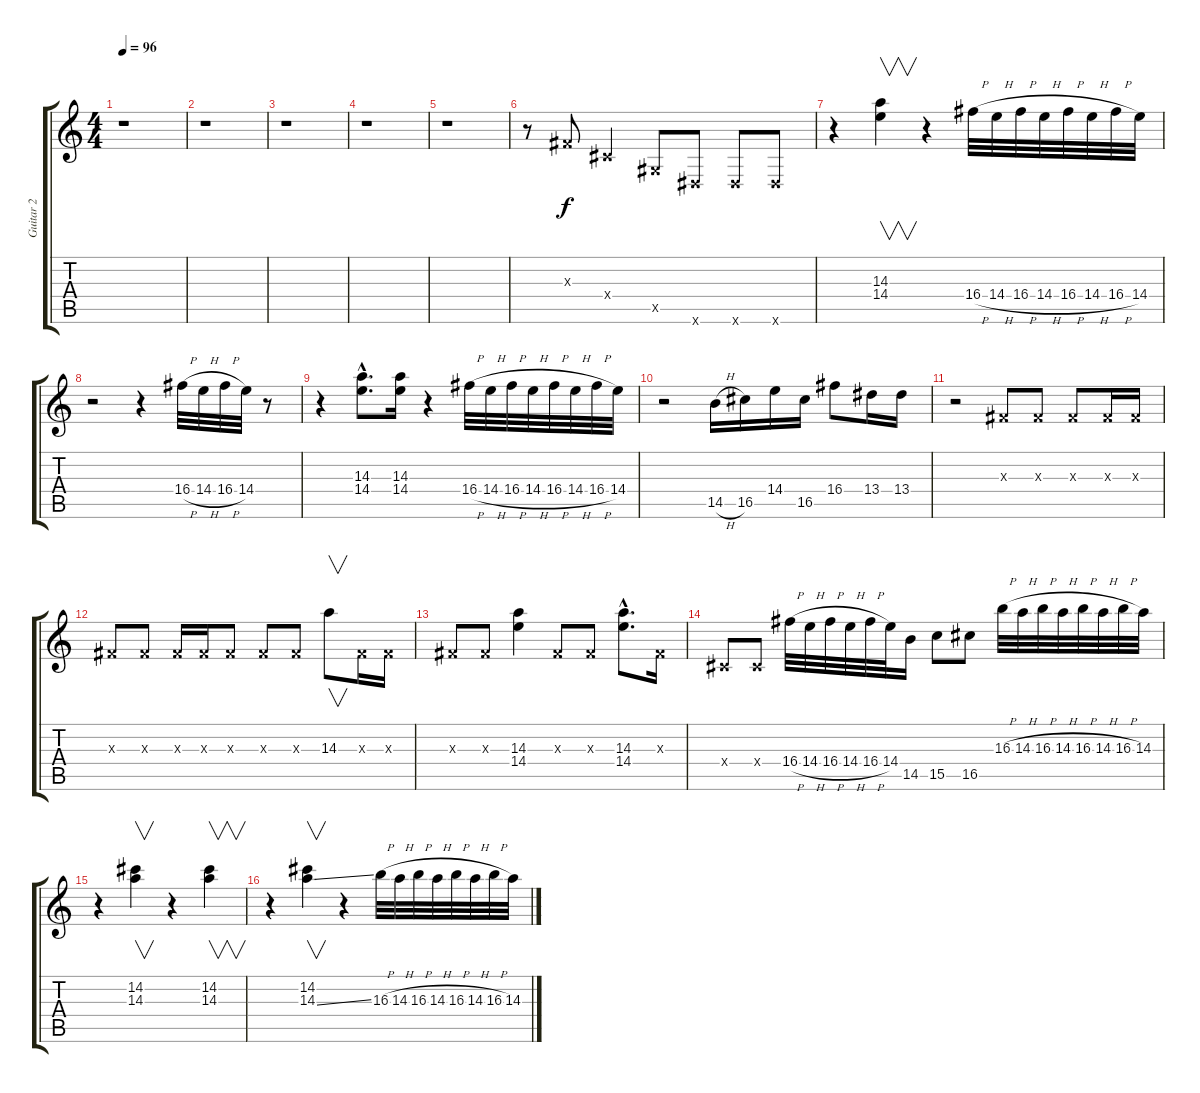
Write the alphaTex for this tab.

\track ("Guitar 2" "Guitar 2") {instrument distortionguitar}
\staff {score tabs}
\tuning (E4 B3 G3 D3 A2 E2) {hide}
\ts (4 4)
\tempo 96
\clef g2
\ks c
r.1{dy f} |
r.1 |
r.1 |
r.1 |
r.1 |
r.8 -1.3{x}.8 -1.4{x}.4 -1.5{x}.8 -1.6{x}.8 -1.6{x}.8 -1.6{x}.8 |
r.4 (14.3 14.4).4{v} r.4 16.4{h}.32 14.4{h}.32 16.4{h}.32 14.4{h}.32 16.4{h}.32 14.4{h}.32 16.4{h}.32 14.4.32 |
r.2 r.4 16.4{h}.32 14.4{h}.32 16.4{h}.32 14.4.32 r.8 |
r.4 (14.3{hac} 14.4{hac}).8{d} (14.3 14.4).16 r.4 16.4{h}.32 14.4{h}.32 16.4{h}.32 14.4{h}.32 16.4{h}.32 14.4{h}.32 16.4{h}.32 14.4.32 |
r.2 14.5{h}.16 16.5.16 14.4.16 16.5.16 16.4.8 13.4.16 13.4.16 |
r.2 -1.3{x}.8 -1.3{x}.8 -1.3{x}.8 -1.3{x}.16 -1.3{x}.16 |
-1.3{x}.8 -1.3{x}.8 -1.3{x}.16 -1.3{x}.16 -1.3{x}.8 -1.3{x}.8 -1.3{x}.8 14.3.8{v} -1.3{x}.16 -1.3{x}.16 |
-1.3{x}.8 -1.3{x}.8 (14.3 14.4).4 -1.3{x}.8 -1.3{x}.8 (14.3{hac} 14.4{hac}).8{d} -1.3{x}.16 |
-1.4{x}.8 -1.4{x}.8 16.4{h}.32 14.4{h}.32 16.4{h}.32 14.4{h}.32 16.4{h}.32 14.4.32 14.5.16 15.5.8 16.5.8 16.3{h}.32 14.3{h}.32 16.3{h}.32 14.3{h}.32 16.3{h}.32 14.3{h}.32 16.3{h}.32 14.3.32 |
r.4 (14.2 14.3).4{v} r.4 (14.2 14.3).4{v} |
r.4 (14.2 14.3{ss}).4{v} r.4 16.3{h}.32 14.3{h}.32 16.3{h}.32 14.3{h}.32 16.3{h}.32 14.3{h}.32 16.3{h}.32 14.3.32
